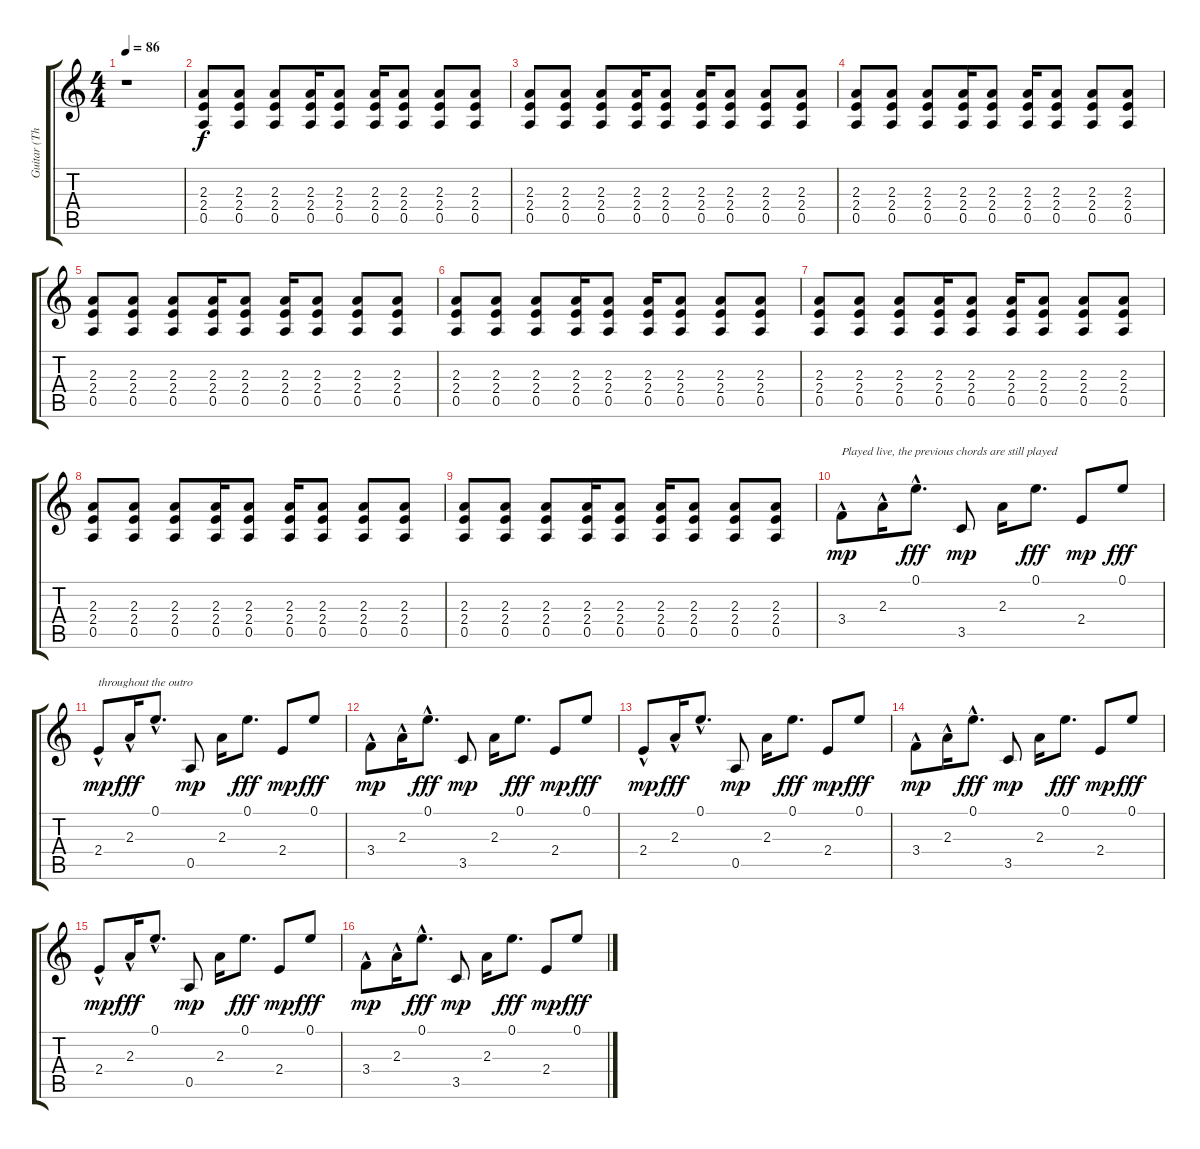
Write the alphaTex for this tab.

\track ("Guitar (Thom)" "Guitar (Th") {instrument electricguitarclean}
\staff {score tabs}
\tuning (E4 B3 G3 D3 A2 E2) {hide}
\ts (4 4)
\tempo 86
\clef g2
\ks c
r.1{dy f} |
(2.3 2.4 0.5).8{instrument electricguitarclean} (2.3 2.4 0.5).8 (2.3 2.4 0.5).8 (2.3 2.4 0.5).16 (2.3 2.4 0.5).8 (2.3 2.4 0.5).16 (2.3 2.4 0.5).8 (2.3 2.4 0.5).8 (2.3 2.4 0.5).8 |
(2.3 2.4 0.5).8 (2.3 2.4 0.5).8 (2.3 2.4 0.5).8 (2.3 2.4 0.5).16 (2.3 2.4 0.5).8 (2.3 2.4 0.5).16 (2.3 2.4 0.5).8 (2.3 2.4 0.5).8 (2.3 2.4 0.5).8 |
(2.3 2.4 0.5).8{instrument electricguitarclean} (2.3 2.4 0.5).8 (2.3 2.4 0.5).8 (2.3 2.4 0.5).16 (2.3 2.4 0.5).8 (2.3 2.4 0.5).16 (2.3 2.4 0.5).8 (2.3 2.4 0.5).8 (2.3 2.4 0.5).8 |
(2.3 2.4 0.5).8{instrument electricguitarclean} (2.3 2.4 0.5).8 (2.3 2.4 0.5).8 (2.3 2.4 0.5).16 (2.3 2.4 0.5).8 (2.3 2.4 0.5).16 (2.3 2.4 0.5).8 (2.3 2.4 0.5).8 (2.3 2.4 0.5).8 |
(2.3 2.4 0.5).8{instrument electricguitarclean} (2.3 2.4 0.5).8 (2.3 2.4 0.5).8 (2.3 2.4 0.5).16 (2.3 2.4 0.5).8 (2.3 2.4 0.5).16 (2.3 2.4 0.5).8 (2.3 2.4 0.5).8 (2.3 2.4 0.5).8 |
(2.3 2.4 0.5).8{instrument electricguitarclean} (2.3 2.4 0.5).8 (2.3 2.4 0.5).8 (2.3 2.4 0.5).16 (2.3 2.4 0.5).8 (2.3 2.4 0.5).16 (2.3 2.4 0.5).8 (2.3 2.4 0.5).8 (2.3 2.4 0.5).8 |
(2.3 2.4 0.5).8{instrument electricguitarclean} (2.3 2.4 0.5).8 (2.3 2.4 0.5).8 (2.3 2.4 0.5).16 (2.3 2.4 0.5).8 (2.3 2.4 0.5).16 (2.3 2.4 0.5).8 (2.3 2.4 0.5).8 (2.3 2.4 0.5).8 |
(2.3 2.4 0.5).8{instrument electricguitarclean} (2.3 2.4 0.5).8 (2.3 2.4 0.5).8 (2.3 2.4 0.5).16 (2.3 2.4 0.5).8 (2.3 2.4 0.5).16 (2.3 2.4 0.5).8 (2.3 2.4 0.5).8 (2.3 2.4 0.5).8 |
3.4{hac}.8{txt "Played live, the previous chords are still played" dy mp volume 8 instrument electricpiano1} 2.3{hac}.16 0.1{hac}.8{d dy fff} 3.5.8{dy mp} 2.3.16 0.1.8{d dy fff} 2.4.8{dy mp} 0.1.8{dy fff} |
2.4{hac}.8{txt "throughout the outro" dy mp} 2.3{hac}.16{dy fff} 0.1{hac}.8{d} 0.5.8{dy mp} 2.3.16 0.1.8{d dy fff} 2.4.8{dy mp} 0.1.8{dy fff} |
3.4{hac}.8{dy mp} 2.3{hac}.16 0.1{hac}.8{d dy fff} 3.5.8{dy mp} 2.3.16 0.1.8{d dy fff} 2.4.8{dy mp} 0.1.8{dy fff} |
2.4{hac}.8{dy mp} 2.3{hac}.16{dy fff} 0.1{hac}.8{d} 0.5.8{dy mp} 2.3.16 0.1.8{d dy fff} 2.4.8{dy mp} 0.1.8{dy fff} |
3.4{hac}.8{dy mp} 2.3{hac}.16 0.1{hac}.8{d dy fff} 3.5.8{dy mp} 2.3.16 0.1.8{d dy fff} 2.4.8{dy mp} 0.1.8{dy fff} |
2.4{hac}.8{dy mp} 2.3{hac}.16{dy fff} 0.1{hac}.8{d} 0.5.8{dy mp} 2.3.16 0.1.8{d dy fff} 2.4.8{dy mp} 0.1.8{dy fff} |
3.4{hac}.8{dy mp} 2.3{hac}.16 0.1{hac}.8{d dy fff} 3.5.8{dy mp} 2.3.16 0.1.8{d dy fff} 2.4.8{dy mp} 0.1.8{dy fff}
